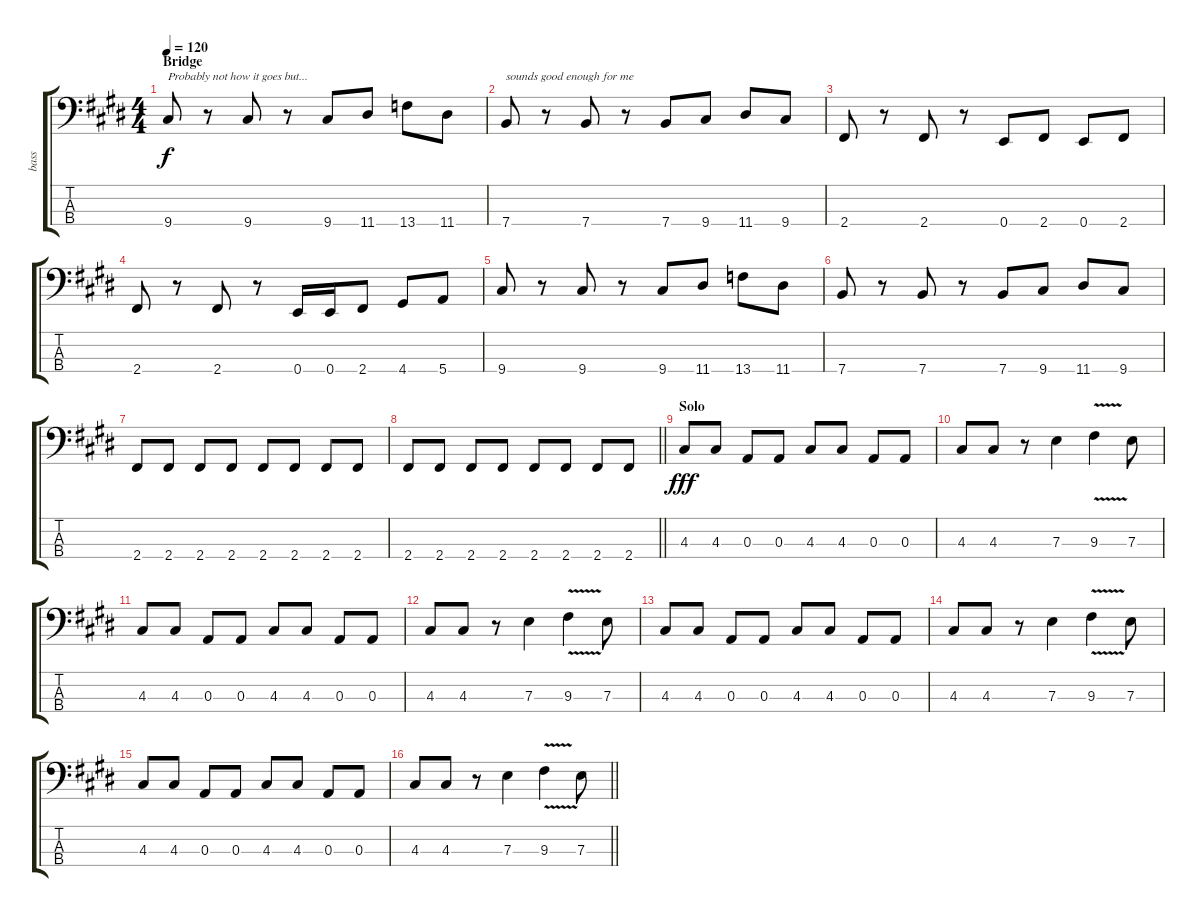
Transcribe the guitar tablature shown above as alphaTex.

\track ("bass" "bass") {instrument electricbassfinger}
\staff {score tabs}
\tuning (G2 D2 A1 E1) {hide}
\ts (4 4)
\section ("" "Bridge")
\tempo 120
\clef f4
\ks e
9.4.8{txt "Probably not how it goes but..." dy f} r.8 9.4.8 r.8 9.4.8 11.4.8 13.4.8 11.4.8 |
7.4.8{txt "sounds good enough for me"} r.8 7.4.8 r.8 7.4.8 9.4.8 11.4.8 9.4.8 |
2.4.8 r.8 2.4.8 r.8 0.4.8 2.4.8 0.4.8 2.4.8 |
2.4.8 r.8 2.4.8 r.8 0.4.16 0.4.16 2.4.8 4.4.8 5.4.8 |
9.4.8 r.8 9.4.8 r.8 9.4.8 11.4.8 13.4.8 11.4.8 |
7.4.8 r.8 7.4.8 r.8 7.4.8 9.4.8 11.4.8 9.4.8 |
2.4.8 2.4.8 2.4.8 2.4.8 2.4.8 2.4.8 2.4.8 2.4.8 |
\barLineRight lightlight
2.4.8 2.4.8 2.4.8 2.4.8 2.4.8 2.4.8 2.4.8 2.4.8 |
\section ("" "Solo")
4.3.8{dy fff} 4.3.8 0.3.8 0.3.8 4.3.8 4.3.8 0.3.8 0.3.8 |
4.3.8 4.3.8 r.8 7.3.4 9.3{v}.4 7.3.8 |
4.3.8 4.3.8 0.3.8 0.3.8 4.3.8 4.3.8 0.3.8 0.3.8 |
4.3.8 4.3.8 r.8 7.3.4 9.3{v}.4 7.3.8 |
4.3.8 4.3.8 0.3.8 0.3.8 4.3.8 4.3.8 0.3.8 0.3.8 |
4.3.8 4.3.8 r.8 7.3.4 9.3{v}.4 7.3.8 |
4.3.8 4.3.8 0.3.8 0.3.8 4.3.8 4.3.8 0.3.8 0.3.8 |
\barLineRight lightlight
4.3.8 4.3.8 r.8 7.3.4 9.3{v}.4 7.3.8
